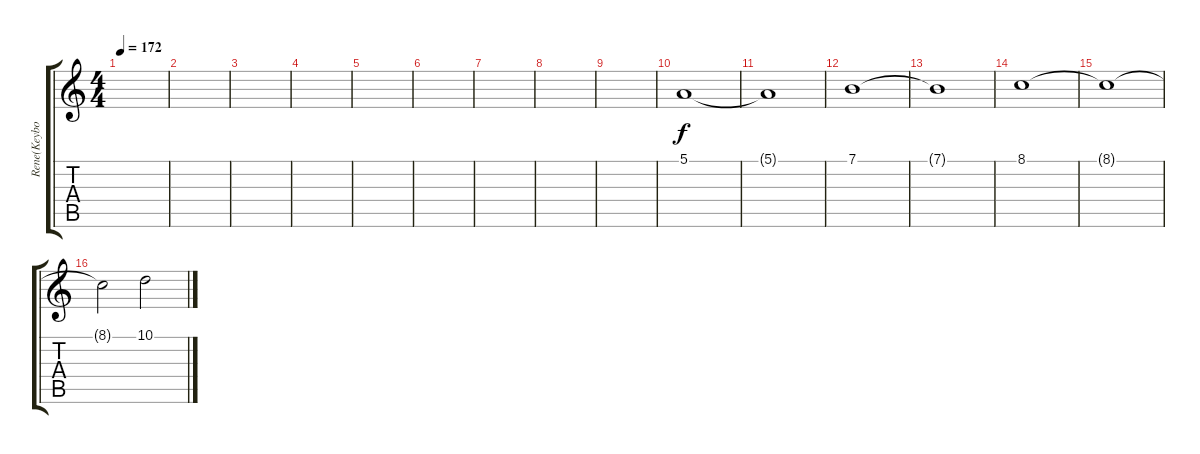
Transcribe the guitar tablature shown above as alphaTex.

\track ("Rene(Keyboard)" "Rene(Keybo") {instrument pad4choir}
\staff {score tabs}
\tuning (E4 B3 G3 D3 A2 E2) {hide}
\ts (4 4)
\tempo 172
\clef g2
\ks c
|
|
|
|
|
|
|
|
|
5.1.1 |
5.1{t}.1 |
7.1.1 |
7.1{t}.1 |
8.1.1 |
8.1{t}.1 |
8.1{t}.2 10.1.2
